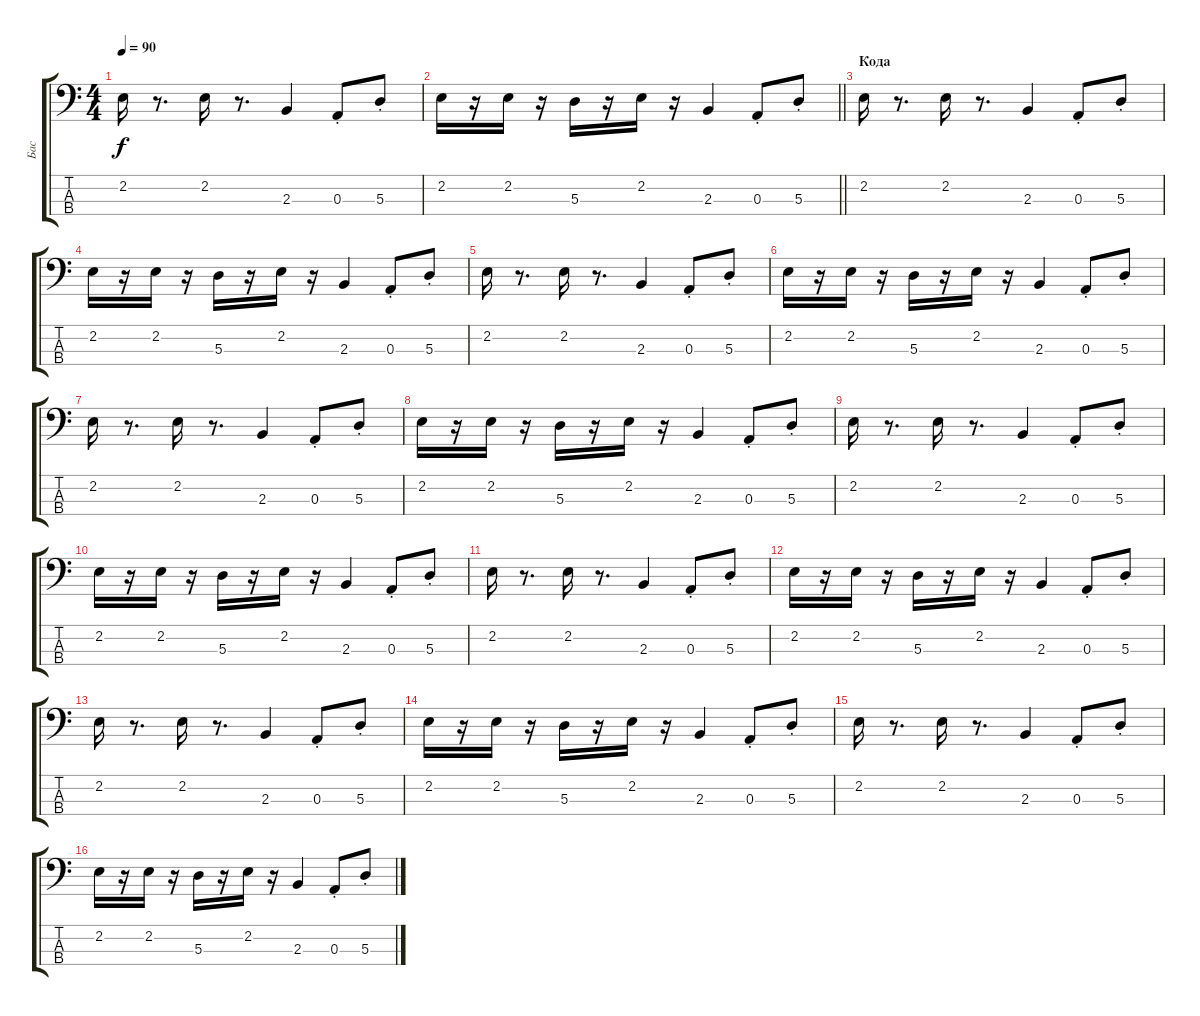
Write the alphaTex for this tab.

\track ("Бас" "Бас") {instrument electricbasspick}
\staff {score tabs}
\tuning (G2 D2 A1 E1) {hide}
\ts (4 4)
\tempo 90
\clef f4
\ks c
2.2.16{dy f} r.8{d} 2.2.16 r.8{d} 2.3.4 0.3{st}.8 5.3{st}.8 |
\barLineRight lightlight
2.2.16 r.16 2.2.16 r.16 5.3.16 r.16 2.2.16 r.16 2.3.4 0.3{st}.8 5.3{st}.8 |
\section ("" "Кода")
2.2.16 r.8{d} 2.2.16 r.8{d} 2.3.4 0.3{st}.8 5.3{st}.8 |
2.2.16 r.16 2.2.16 r.16 5.3.16 r.16 2.2.16 r.16 2.3.4 0.3{st}.8 5.3{st}.8 |
2.2.16 r.8{d} 2.2.16 r.8{d} 2.3.4 0.3{st}.8 5.3{st}.8 |
2.2.16 r.16 2.2.16 r.16 5.3.16 r.16 2.2.16 r.16 2.3.4 0.3{st}.8 5.3{st}.8 |
2.2.16 r.8{d} 2.2.16 r.8{d} 2.3.4 0.3{st}.8 5.3{st}.8 |
2.2.16 r.16 2.2.16 r.16 5.3.16 r.16 2.2.16 r.16 2.3.4 0.3{st}.8 5.3{st}.8 |
2.2.16 r.8{d} 2.2.16 r.8{d} 2.3.4 0.3{st}.8 5.3{st}.8 |
2.2.16 r.16 2.2.16 r.16 5.3.16 r.16 2.2.16 r.16 2.3.4 0.3{st}.8 5.3{st}.8 |
2.2.16 r.8{d} 2.2.16 r.8{d} 2.3.4 0.3{st}.8 5.3{st}.8 |
2.2.16 r.16 2.2.16 r.16 5.3.16 r.16 2.2.16 r.16 2.3.4 0.3{st}.8 5.3{st}.8 |
2.2.16 r.8{d} 2.2.16 r.8{d} 2.3.4 0.3{st}.8 5.3{st}.8 |
2.2.16 r.16 2.2.16 r.16 5.3.16 r.16 2.2.16 r.16 2.3.4 0.3{st}.8 5.3{st}.8 |
2.2.16 r.8{d} 2.2.16 r.8{d} 2.3.4 0.3{st}.8 5.3{st}.8 |
2.2.16 r.16 2.2.16 r.16 5.3.16 r.16 2.2.16 r.16 2.3.4 0.3{st}.8 5.3{st}.8
